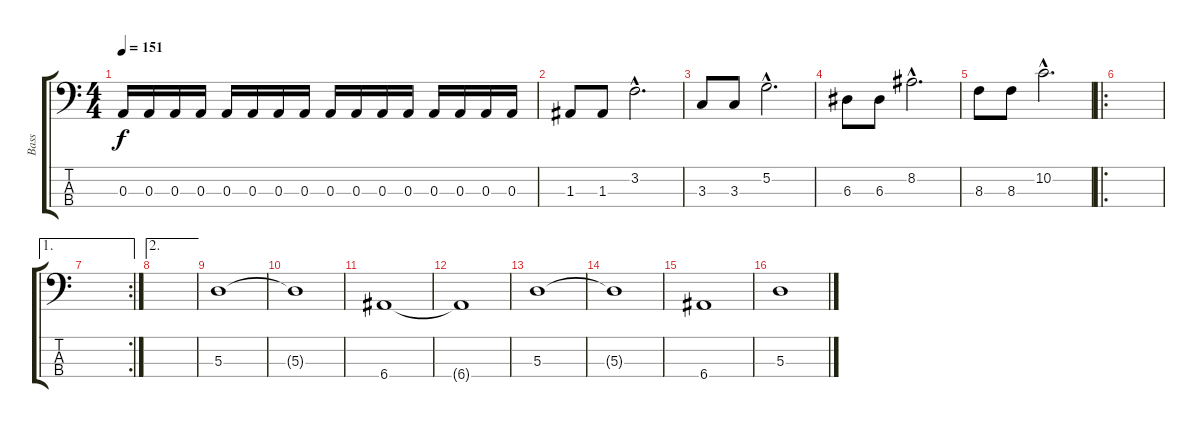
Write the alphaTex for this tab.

\track ("Bass" "Bass") {instrument electricbasspick}
\staff {score tabs}
\tuning (G2 D2 A1 E1) {hide}
\ts (4 4)
\tempo 151
\clef f4
\ks c
0.3.16{dy f} 0.3.16 0.3.16 0.3.16 0.3.16 0.3.16 0.3.16 0.3.16 0.3.16 0.3.16 0.3.16 0.3.16 0.3.16 0.3.16 0.3.16 0.3.16 |
1.3.8 1.3.8 3.2{hac}.2{d} |
3.3.8 3.3.8 5.2{hac}.2{d} |
6.3.8 6.3.8 8.2{hac}.2{d} |
8.3.8 8.3.8 10.2{hac}.2{d} |
\ro
|
\ae 1
\rc 2
|
\ae 2
|
5.3.1 |
5.3{t}.1 |
6.4.1 |
6.4{t}.1 |
5.3.1 |
5.3{t}.1 |
6.4.1 |
5.3.1
